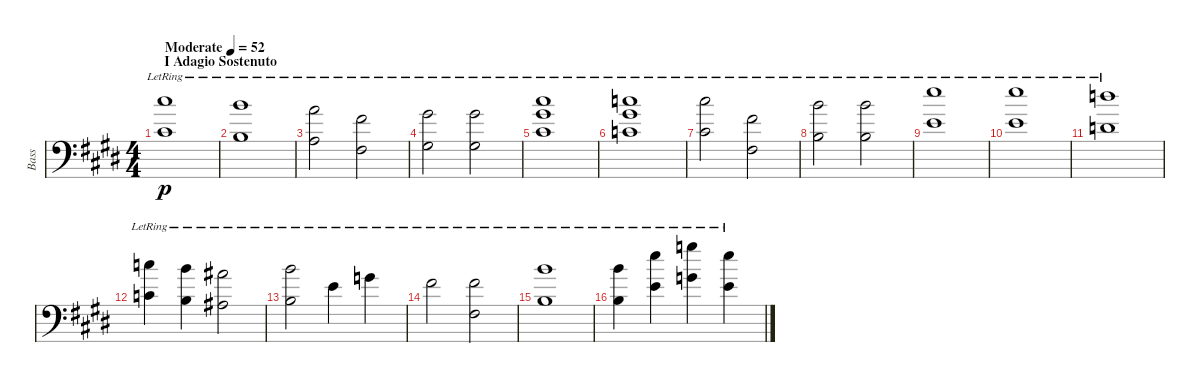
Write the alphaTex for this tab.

\track ("Bass" "Bass") {instrument electricbassfinger}
\staff {score}
\tuning (G2 D2 A1 E1) {hide}
\ts (4 4)
\section ("" "  I Adagio Sostenuto")
\tempo (52 "Moderate")
\clef f4
\ks c#minor
(18.1{lr} 16.3{lr}).1{dy p volume 10 instrument electricbassfinger} |
(16.1{lr} 14.3{lr}).1 |
(14.1{lr} 12.3{lr}).2 (16.2{lr} 14.4{lr}).2 |
(13.1{lr} 11.3{lr}).2 (13.1{lr} 11.3{lr}).2 |
(18.1{lr} 18.2{lr} 16.3{lr}).1 |
(17.1{lr} 18.2{lr} 15.3{lr}).1 |
(18.1{lr} 16.3{lr}).2 (16.2{lr} 14.4{lr}).2 |
(16.1{lr} 14.3{lr}).2 (16.1{lr} 14.3{lr}).2 |
(21.1{lr} 19.3{lr}).1 |
(21.1{lr} 19.3{lr}).1 |
(19.1{lr} 17.3{lr}).1 |
(17.1{lr} 15.3{lr}).4 (16.1{lr} 14.3{lr}).4 (15.1{lr} 13.3{lr}).2 |
(16.1{lr} 14.3{lr}).2 14.2{lr}.4 12.1{lr}.4 |
11.1{lr}.2 (11.1{lr} 9.3{lr}).2 |
(16.1{lr} 14.3{lr}).1 |
(16.1{lr} 14.3{lr}).4 (21.1{lr} 19.3{lr}).4 (24.1{lr} 22.3{lr}).4 (21.1{lr} 19.3{lr}).4
